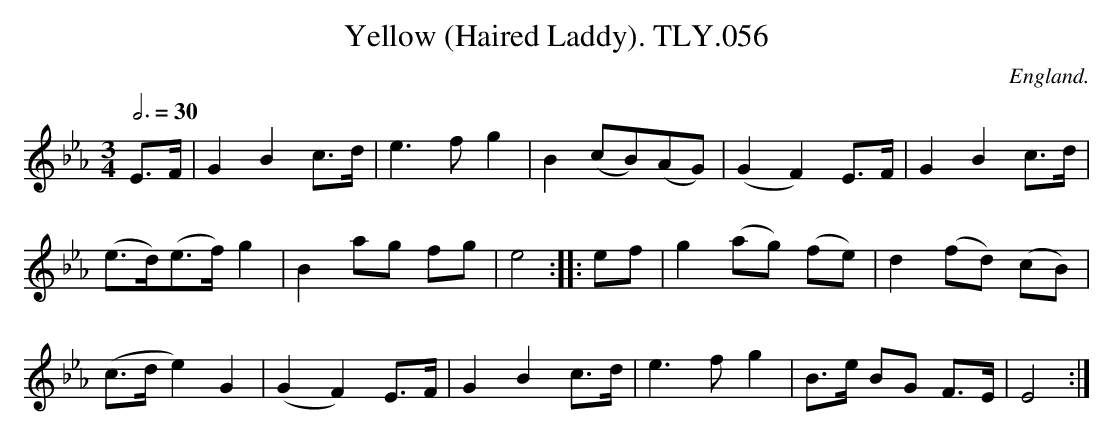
X:1
T:Yellow (Haired Laddy). TLY.056
L:1/8
M:3/4
O:England.
Q:3/4=30
K:Eb
E>F|G2B2 c>d| e3f g2|B2 (cB)(AG)|(G2F2) E>F| G2 B2 c>d|!
(e>d)(e>f) g2|B2 ag fg| e4::ef|g2 (ag) (fe)| d2 (fd) (cB)|!
(c>d e2)G2| (G2F2) E>F| G2 B2 c>d|\
e3 f g2| B>e BG F>E|E4:|
